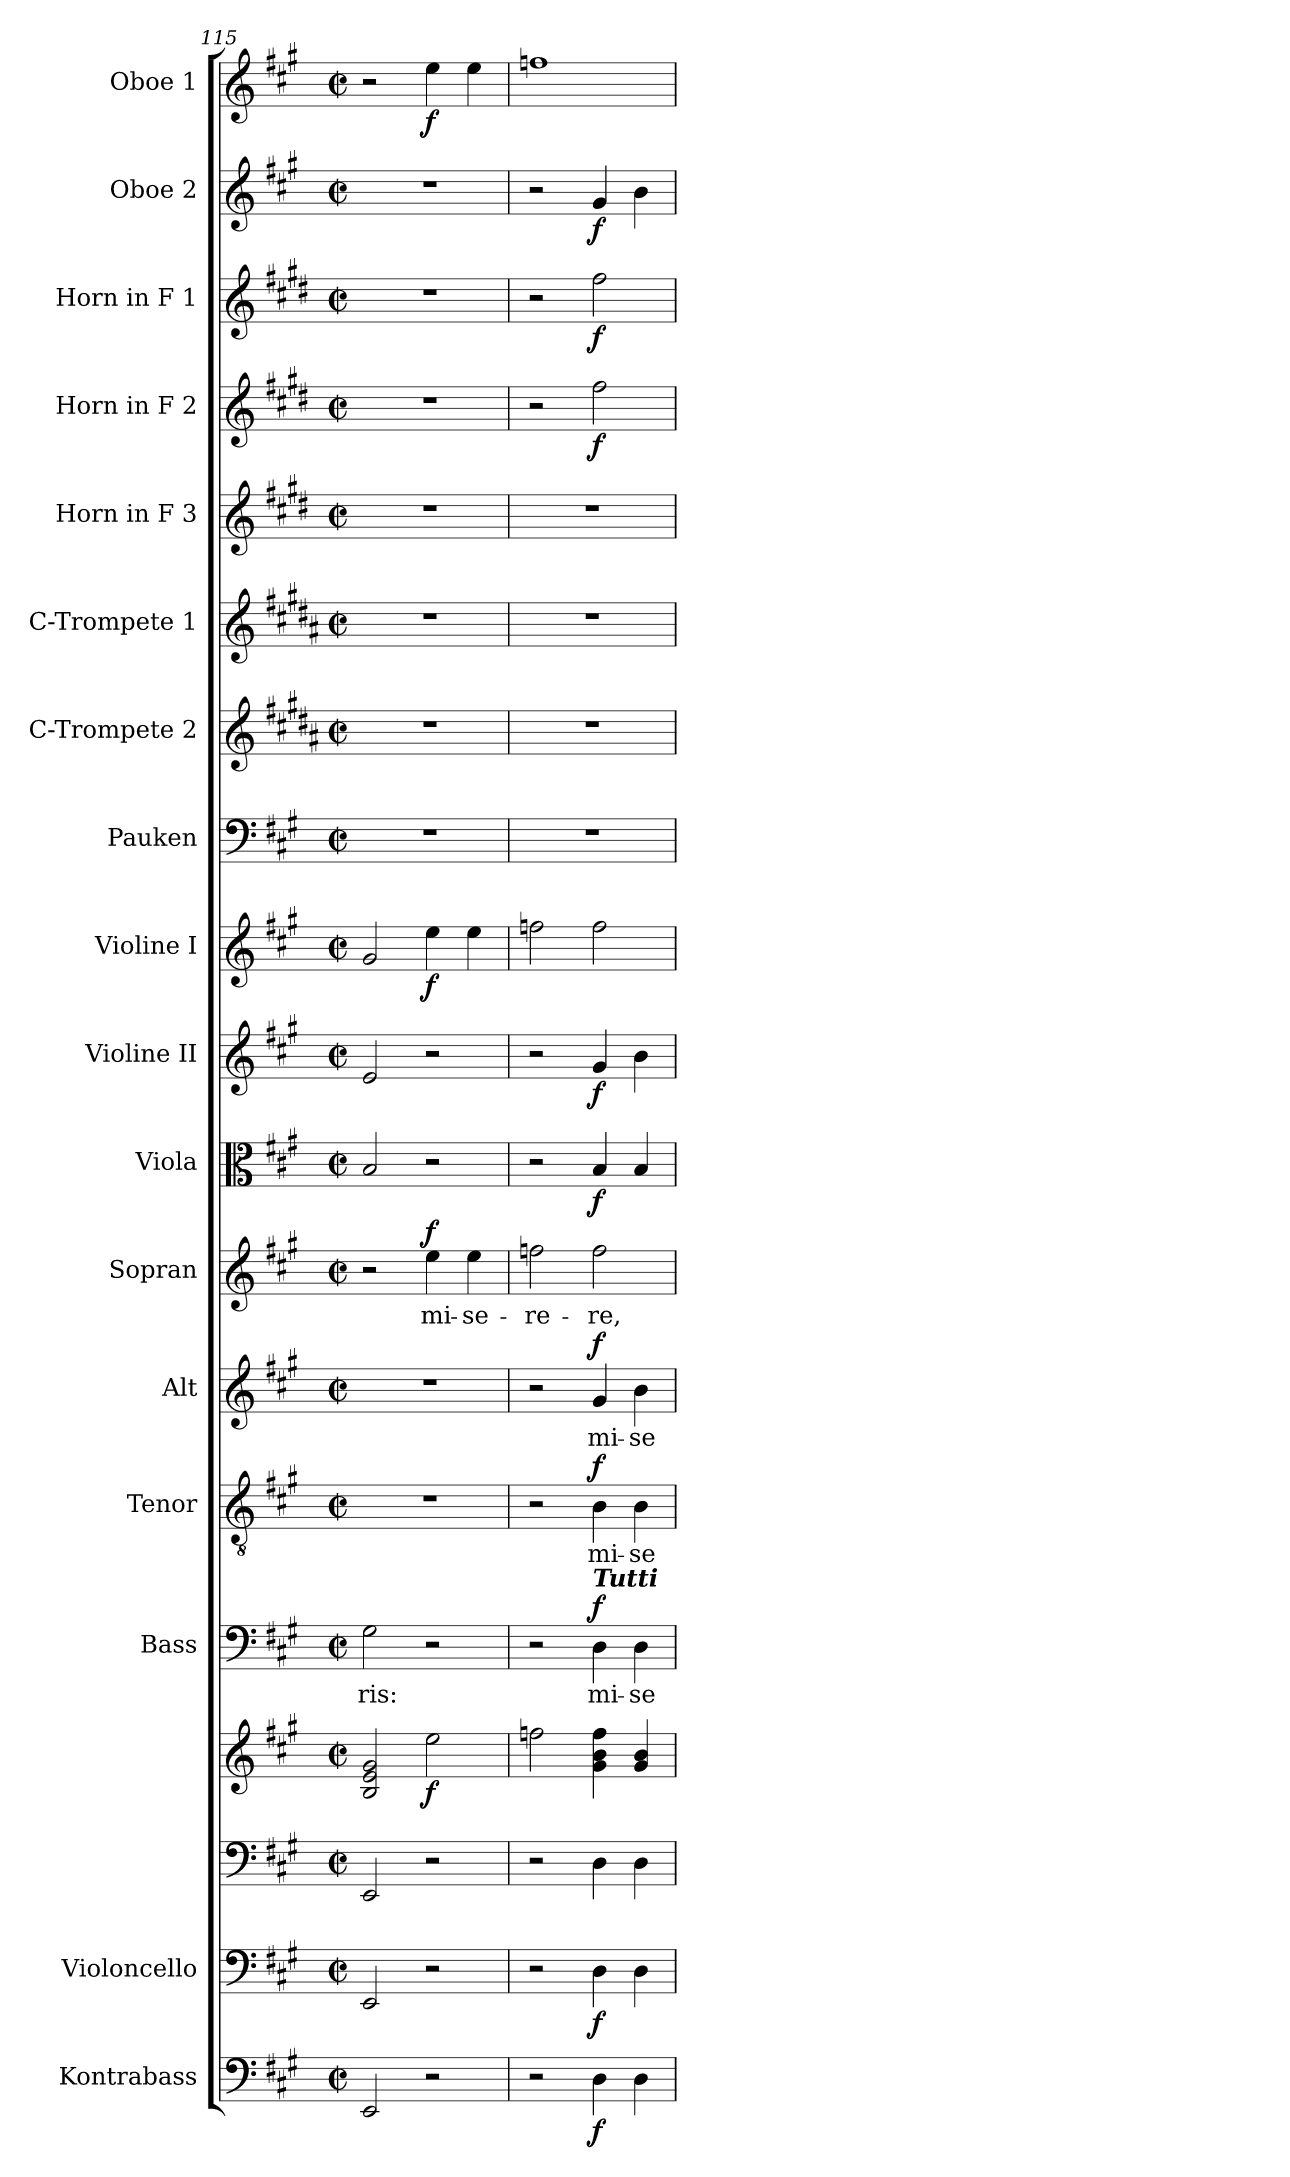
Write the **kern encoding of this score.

**kern	**dynam	**kern	**dynam	**kern	**kern	**dynam	**kern	**text	**dynam	**kern	**text	**dynam	**kern	**text	**dynam	**kern	**text	**dynam	**kern	**dynam	**kern	**dynam	**kern	**dynam	**kern	**kern	**kern	**kern	**kern	**dynam	**kern	**dynam	**kern	**dynam	**kern	**dynam
*part18	*part18	*part17	*part17	*part16	*part16	*part16	*part15	*part15	*part15	*part14	*part14	*part14	*part13	*part13	*part13	*part12	*part12	*part12	*part11	*part11	*part10	*part10	*part9	*part9	*part8	*part7	*part6	*part5	*part4	*part4	*part3	*part3	*part2	*part2	*part1	*part1
*staff19	*staff19	*staff18	*staff18	*staff17	*staff16	*staff16/17	*staff15	*staff15	*staff15	*staff14	*staff14	*staff14	*staff13	*staff13	*staff13	*staff12	*staff12	*staff12	*staff11	*staff11	*staff10	*staff10	*staff9	*staff9	*staff8	*staff7	*staff6	*staff5	*staff4	*staff4	*staff3	*staff3	*staff2	*staff2	*staff1	*staff1
*I"Kontrabass	*	*I"Violoncello	*	*	*	*	*I"Bass	*	*	*I"Tenor	*	*	*I"Alt	*	*	*I"Sopran	*	*	*I"Viola	*	*I"Violine II	*	*I"Violine I	*	*I"Pauken	*I"C-Trompete 2	*I"C-Trompete 1	*I"Horn in F 3	*I"Horn in F 2	*	*I"Horn in F 1	*	*I"Oboe 2	*	*I"Oboe 1	*
*I'Kb.	*	*I'Vc.	*	*	*	*	*I'B.	*	*	*I'T.	*	*	*I'A.	*	*	*I'S.	*	*	*I'Vla.	*	*I'Vl. II	*	*I'Vl. I	*	*I'Pk.	*I'C Trp. 2	*I'C Trp. 1	*	*	*	*	*	*I'Ob. 2	*	*I'Ob. 1	*
*clefF4	*	*clefF4	*	*clefF4	*clefG2	*	*clefF4	*	*	*clefGv2	*	*	*clefG2	*	*	*clefG2	*	*	*clefC3	*	*clefG2	*	*clefG2	*	*clefF4	*clefG2	*clefG2	*clefG2	*clefG2	*	*clefG2	*	*clefG2	*	*clefG2	*
*ITrd7c12	*	*	*	*	*	*	*	*	*	*	*	*	*	*	*	*	*	*	*	*	*	*	*	*	*	*ITrd1c2	*ITrd1c2	*ITrd4c7	*ITrd4c7	*	*ITrd4c7	*	*	*	*	*
*k[f#c#g#]	*	*k[f#c#g#]	*	*k[f#c#g#]	*k[f#c#g#]	*	*k[f#c#g#]	*	*	*k[f#c#g#]	*	*	*k[f#c#g#]	*	*	*k[f#c#g#]	*	*	*k[f#c#g#]	*	*k[f#c#g#]	*	*k[f#c#g#]	*	*k[f#c#g#]	*k[f#c#g#]	*k[f#c#g#]	*k[f#c#g#]	*k[f#c#g#]	*	*k[f#c#g#]	*	*k[f#c#g#]	*	*k[f#c#g#]	*
*A:	*	*A:	*	*A:	*A:	*	*A:	*	*	*A:	*	*	*A:	*	*	*A:	*	*	*A:	*	*A:	*	*A:	*	*A:	*A:	*A:	*A:	*A:	*	*A:	*	*A:	*	*A:	*
*M2/2	*	*M2/2	*	*M2/2	*M2/2	*	*M2/2	*	*	*M2/2	*	*	*M2/2	*	*	*M2/2	*	*	*M2/2	*	*M2/2	*	*M2/2	*	*M2/2	*M2/2	*M2/2	*M2/2	*M2/2	*	*M2/2	*	*M2/2	*	*M2/2	*
*met(c|)	*	*met(c|)	*	*met(c|)	*met(c|)	*	*met(c|)	*	*	*met(c|)	*	*	*met(c|)	*	*	*met(c|)	*	*	*met(c|)	*	*met(c|)	*	*met(c|)	*	*met(c|)	*met(c|)	*met(c|)	*met(c|)	*met(c|)	*	*met(c|)	*	*met(c|)	*	*met(c|)	*
=115	=115	=115	=115	=115	=115	=115	=115	=115	=115	=115	=115	=115	=115	=115	=115	=115	=115	=115	=115	=115	=115	=115	=115	=115	=115	=115	=115	=115	=115	=115	=115	=115	=115	=115	=115	=115
!	!	!	!	!	!	!	!	!LO:LY:b	!	!	!	!	!	!	!	!	!	!	!	!	!	!	!	!	!	!	!	!	!	!	!	!	!	!	!	!
2EEE/	.	2EE/	.	2EE/	2B/ 2e/ 2g#/	.	2G#\	-ris:	.	1r	.	.	1r	.	.	2r	.	.	2B/	.	2e/	.	2g#/	.	1r	1r	1r	1r	1r	.	1r	.	1r	.	2r	.
!	!	!	!	!	!	!LO:DY:b	!	!	!	!	!	!	!	!	!	!	!LO:LY:b	!LO:DY:a	!	!	!	!	!	!LO:DY:b	!	!	!	!	!	!	!	!	!	!	!	!LO:DY:b
2r	.	2r	.	2r	2ee\	f	2r	.	.	.	.	.	.	.	.	4ee\	mi-	f	2r	.	2r	.	4ee\	f	.	.	.	.	.	.	.	.	.	.	4ee\	f
!	!	!	!	!	!	!	!	!	!	!	!	!	!	!	!	!	!LO:LY:b	!	!	!	!	!	!	!	!	!	!	!	!	!	!	!	!	!	!	!
.	.	.	.	.	.	.	.	.	.	.	.	.	.	.	.	4ee\	-se-	.	.	.	.	.	4ee\	.	.	.	.	.	.	.	.	.	.	.	4ee\	.
=116	=116	=116	=116	=116	=116	=116	=116	=116	=116	=116	=116	=116	=116	=116	=116	=116	=116	=116	=116	=116	=116	=116	=116	=116	=116	=116	=116	=116	=116	=116	=116	=116	=116	=116	=116	=116
!	!	!	!	!	!	!	!	!	!	!	!	!	!	!	!	!	!LO:LY:b	!	!	!	!	!	!	!	!	!	!	!	!	!	!	!	!	!	!	!
2r	.	2r	.	2r	2ffn\	.	2r	.	.	2r	.	.	2r	.	.	2ffn\	-re-	.	2r	.	2r	.	2ffn\	.	1r	1r	1r	1r	2r	.	2r	.	2r	.	1ffn	.
!	!	!	!	!	!	!	!LO:TX:a:Bi:t=Tutti	!	!	!	!	!	!	!	!	!	!	!	!	!	!	!	!	!	!	!	!	!	!	!	!	!	!	!	!	!
!	!LO:DY:b	!	!LO:DY:b	!	!	!	!	!LO:LY:b	!LO:DY:a	!	!LO:LY:b	!LO:DY:a	!	!LO:LY:b	!LO:DY:a	!	!LO:LY:b	!	!	!LO:DY:b	!	!LO:DY:b	!	!	!	!	!	!	!	!LO:DY:b	!	!LO:DY:b	!	!LO:DY:b	!	!
4DD\	f	4D\	f	4D\	4g#\ 4b\ 4ff\	.	4D\	mi-	f	4B\	mi-	f	4g#/	mi-	f	2ff\	-re,	.	4B/	f	4g#/	f	2ff\	.	.	.	.	.	2b\	f	2b\	f	4g#/	f	.	.
!	!	!	!	!	!	!	!	!LO:LY:b	!	!	!LO:LY:b	!	!	!LO:LY:b	!	!	!	!	!	!	!	!	!	!	!	!	!	!	!	!	!	!	!	!	!	!
4DD\	.	4D\	.	4D\	4g#/ 4b/	.	4D\	-se-	.	4B\	-se-	.	4b\	-se-	.	.	.	.	4B/	.	4b\	.	.	.	.	.	.	.	.	.	.	.	4b\	.	.	.
=	=	=	=	=	=	=	=	=	=	=	=	=	=	=	=	=	=	=	=	=	=	=	=	=	=	=	=	=	=	=	=	=	=	=	=	=
*-	*-	*-	*-	*-	*-	*-	*-	*-	*-	*-	*-	*-	*-	*-	*-	*-	*-	*-	*-	*-	*-	*-	*-	*-	*-	*-	*-	*-	*-	*-	*-	*-	*-	*-	*-	*-
